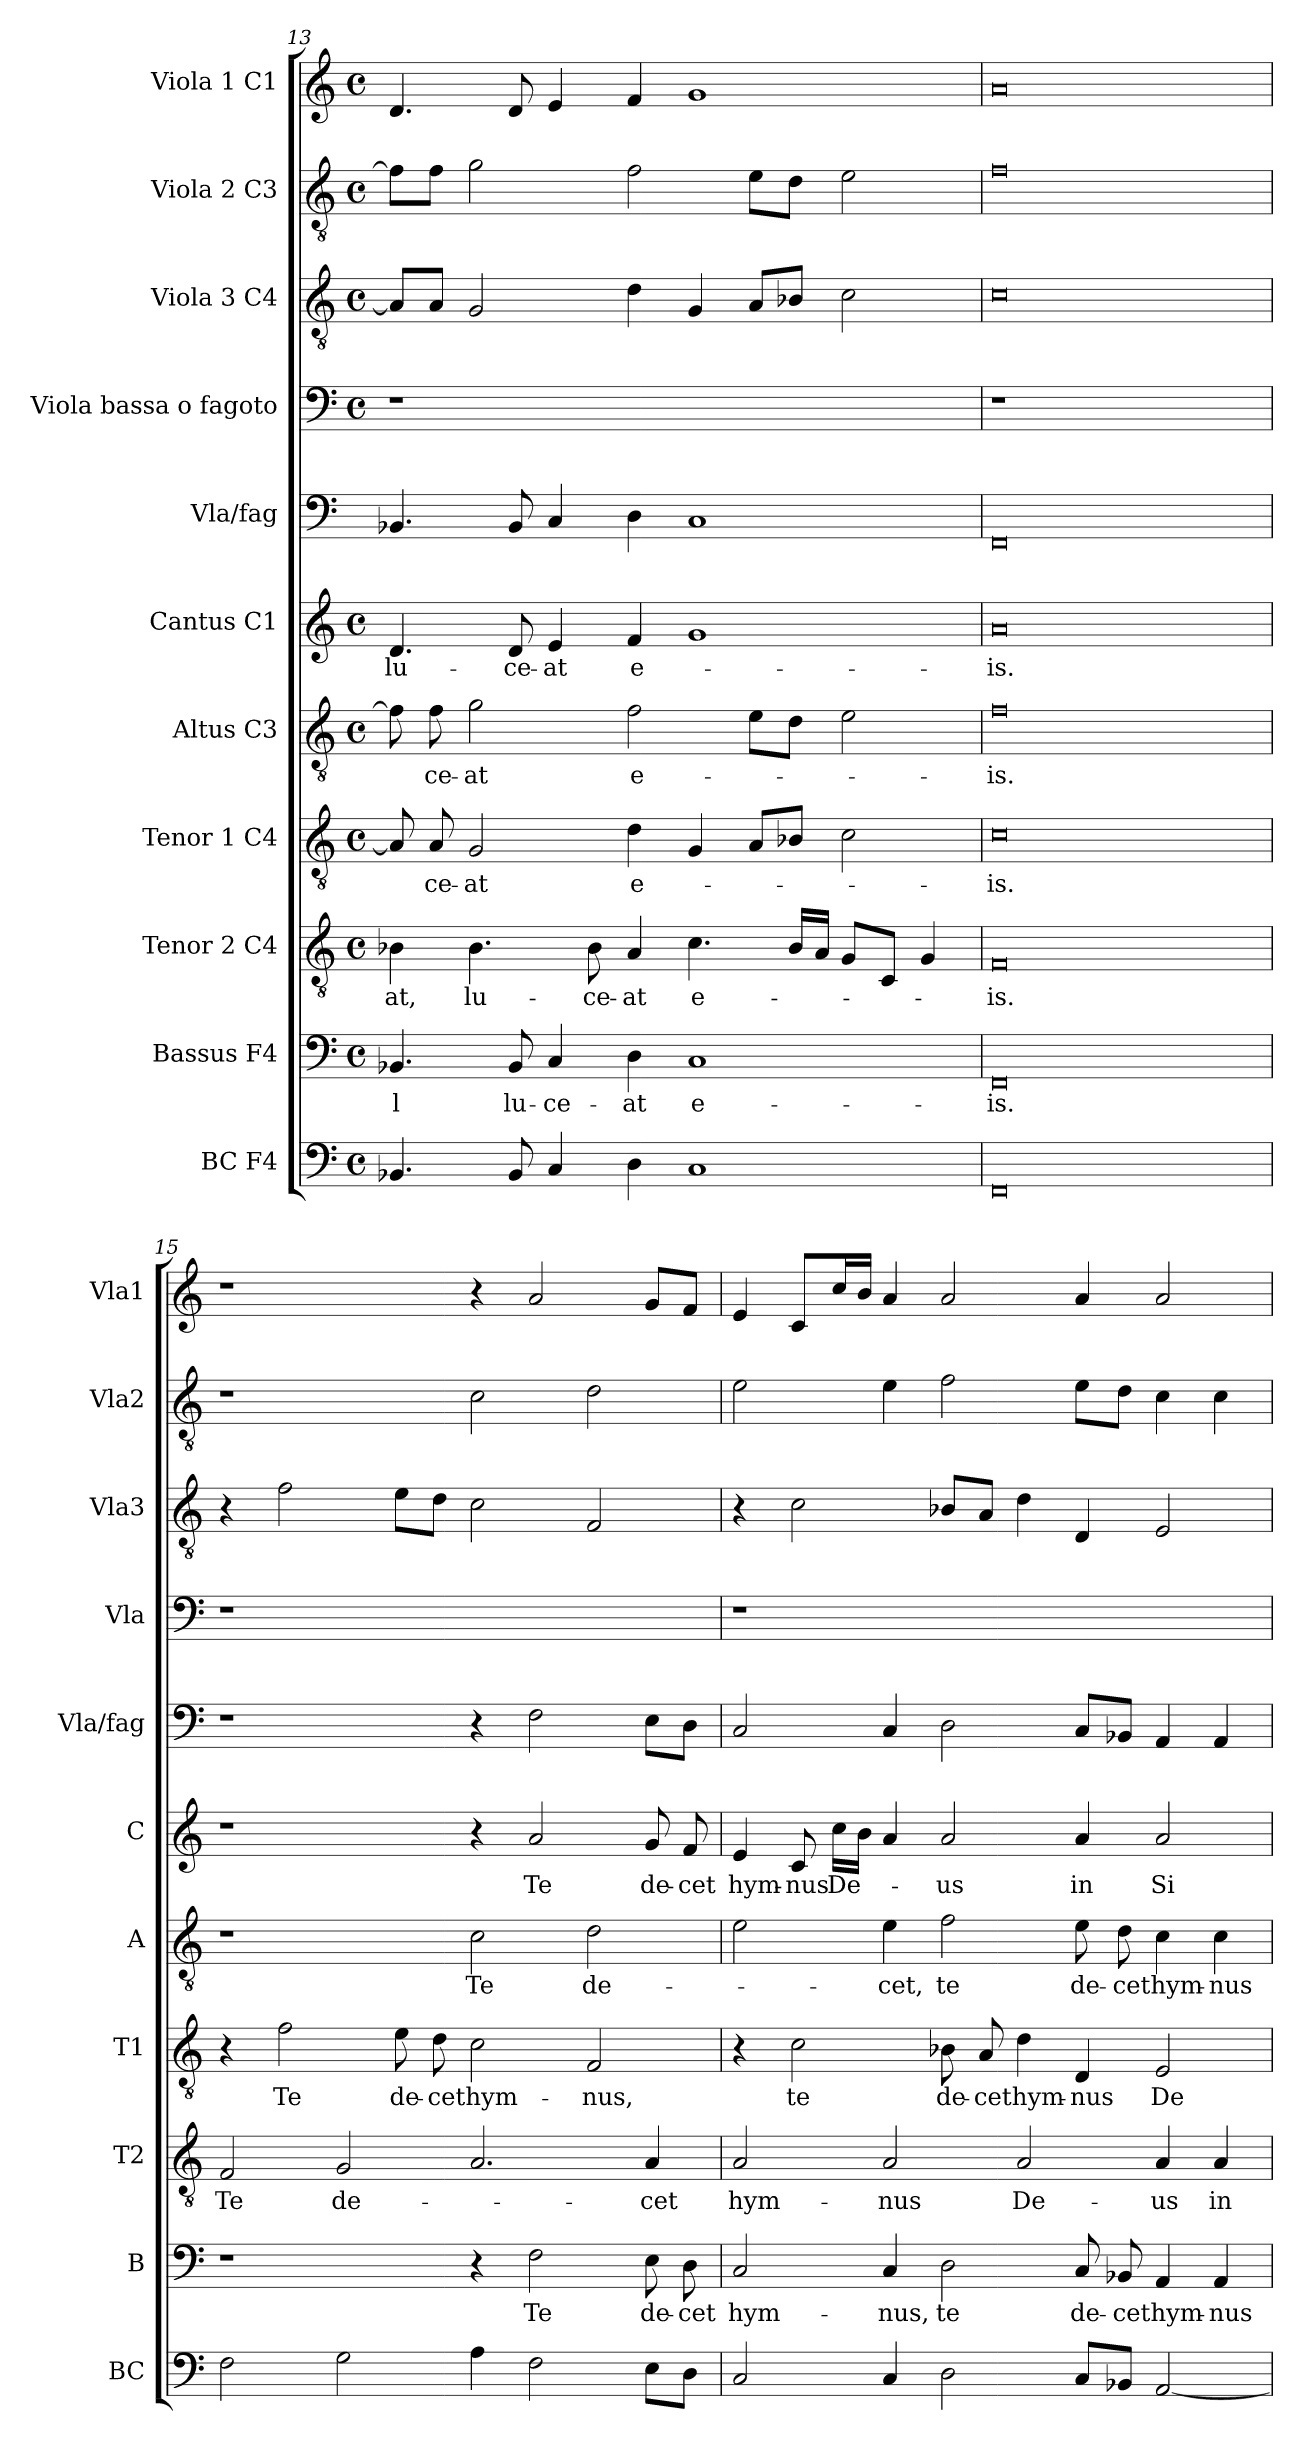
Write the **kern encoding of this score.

**kern	**kern	**text	**kern	**text	**kern	**text	**kern	**text	**kern	**text	**kern	**kern	**kern	**kern	**kern
*part11	*part10	*part10	*part9	*part9	*part8	*part8	*part7	*part7	*part6	*part6	*part5	*part4	*part3	*part2	*part1
*staff11	*staff10	*staff10	*staff9	*staff9	*staff8	*staff8	*staff7	*staff7	*staff6	*staff6	*staff5	*staff4	*staff3	*staff2	*staff1
*I"BC  F4	*I"Bassus  F4	*	*I"Tenor 2  C4	*	*I"Tenor 1  C4	*	*I"Altus  C3	*	*I"Cantus  C1	*	*I"Vla/fag	*I"Viola bassa  o fagoto	*I"Viola 3  C4	*I"Viola 2  C3	*I"Viola 1  C1
*I'BC	*I'B	*	*I'T2	*	*I'T1	*	*I'A	*	*I'C	*	*I'Vla/fag	*I'Vla	*I'Vla3	*I'Vla2	*I'Vla1
*clefF4	*clefF4	*	*clefGv2	*	*clefGv2	*	*clefGv2	*	*clefG2	*	*clefF4	*clefF4	*clefGv2	*clefGv2	*clefG2
*M4/4	*M4/4	*	*M4/4	*	*M4/4	*	*M4/4	*	*M4/4	*	*	*M4/4	*M4/4	*M4/4	*M4/4
*met(c)	*met(c)	*	*met(c)	*	*met(c)	*	*met(c)	*	*met(c)	*	*	*met(c)	*met(c)	*met(c)	*met(c)
=13	=13	=13	=13	=13	=13	=13	=13	=13	=13	=13	=13	=13	=13	=13	=13
!	!	!LO:LY:b:cj	!	!LO:LY:b:cj	!	!	!	!	!	!LO:LY:b:cj	!	!	!	!	!
4.BB-X/	4.BB-X/	l	4B-X\	-at,	8A/]	.	8f\]	.	4.d/	lu-	4.BB-X/	1r	8A/L]	8f\L]	4.d/
!	!	!	!	!	!	!LO:LY:b	!	!LO:LY:b	!	!	!	!	!	!	!
.	.	.	.	.	8A/	-ce-	8f\	-ce-	.	.	.	.	8A/J	8f\J	.
!	!	!	!	!LO:LY:b:cj	!	!LO:LY:b:rj	!	!LO:LY:b:rj	!	!	!	!	!	!	!
.	.	.	4.B-\	lu-	2G/	-at	2g\	-at	.	.	.	.	2G/	2g\	.
!	!	!LO:LY:b	!	!	!	!	!	!	!	!LO:LY:b	!	!	!	!	!
8BB-/	8BB-/	lu-	.	.	.	.	.	.	8d/	-ce-	8BB-/	.	.	.	8d/
!	!	!LO:LY:b:cj	!	!	!	!	!	!	!	!LO:LY:b:rj	!	!	!	!	!
4C/	4C/	-ce-	.	.	.	.	.	.	4e/	-at	4C/	.	.	.	4e/
!	!	!	!	!LO:LY:b:cj	!	!	!	!	!	!	!	!	!	!	!
.	.	.	8B-\	-ce-	.	.	.	.	.	.	.	.	.	.	.
!	!	!LO:LY:b:cj	!	!LO:LY:b:rj	!	!LO:LY:b:cj	!	!LO:LY:b:cj	!	!LO:LY:b:cj	!	!	!	!	!
4D\	4D\	-at	4A/	-at	4d\	e-	2f\	e-	4f/	e-	4D\	.	4d\	2f\	4f/
!	!	!LO:LY:b:rj	!	!LO:LY:b:cj	!	!	!	!	!	!	!	!	!	!	!
1C	1C	e-	4.c\	e-	4G/	.	.	.	1g	.	1C	1ryy	4G/	.	1g
.	.	.	.	.	8A/L	.	8e\L	.	.	.	.	.	8A/L	8e\L	.
.	.	.	16B-/L	.	8B-X/J	.	8d\J	.	.	.	.	.	8B-X/J	8d\J	.
.	.	.	16A/J	.	.	.	.	.	.	.	.	.	.	.	.
.	.	.	8G/L	.	2c\	.	2e\	.	.	.	.	.	2c\	2e\	.
.	.	.	8C/J	.	.	.	.	.	.	.	.	.	.	.	.
.	.	.	4G/	.	.	.	.	.	.	.	.	.	.	.	.
=14	=14	=14	=14	=14	=14	=14	=14	=14	=14	=14	=14	=14	=14	=14	=14
!	!	!LO:LY:b:rj	!	!LO:LY:b:rj	!	!LO:LY:b:rj	!	!LO:LY:b:rj	!	!LO:LY:b:rj	!	!	!	!	!
0FF	0FF	-is.	0F	-is.	0c	-is.	0f	-is.	0a	-is.	0FF	1r	0c	0f	0a
.	.	.	.	.	.	.	.	.	.	.	.	1ryy	.	.	.
!!LO:PB:g=z
=15	=15	=15	=15	=15	=15	=15	=15	=15	=15	=15	=15	=15	=15	=15	=15
!	!	!	!	!LO:LY:b:cj	!	!	!	!	!	!	!	!	!	!	!
2F\	1r	.	2F/	Te	4r	.	1r	.	1r	.	1r	1r	4r	1r	1r
!	!	!	!	!	!	!LO:LY:b:cj	!	!	!	!	!	!	!	!	!
.	.	.	.	.	2f\	Te	.	.	.	.	.	.	2f\	.	.
!	!	!	!	!LO:LY:b:cj	!	!	!	!	!	!	!	!	!	!	!
2G\	.	.	2G/	de-	.	.	.	.	.	.	.	.	.	.	.
!	!	!	!	!	!	!LO:LY:b	!	!	!	!	!	!	!	!	!
.	.	.	.	.	8e\	de-	.	.	.	.	.	.	8e\L	.	.
!	!	!	!	!	!	!LO:LY:b:cj	!	!	!	!	!	!	!	!	!
.	.	.	.	.	8d\	-cet	.	.	.	.	.	.	8d\J	.	.
!	!	!	!	!	!	!LO:LY:b:cj	!	!LO:LY:b:cj	!	!	!	!	!	!	!
4A\	4r	.	2.A/	.	2c\	hym-	2c\	Te	4r	.	4r	1ryy	2c\	2c\	4r
!	!	!LO:LY:b:cj	!	!	!	!	!	!	!	!LO:LY:b:cj	!	!	!	!	!
2F\	2F\	Te	.	.	.	.	.	.	2a/	Te	2F\	.	.	.	2a/
!	!	!	!	!	!	!LO:LY:b:cj	!	!LO:LY:b:cj	!	!	!	!	!	!	!
.	.	.	.	.	2F/	-nus,	2d\	de-	.	.	.	.	2F/	2d\	.
!	!	!LO:LY:b	!	!LO:LY:b:cj	!	!	!	!	!	!LO:LY:b	!	!	!	!	!
8E\L	8E\	de-	4A/	-cet	.	.	.	.	8g/	de-	8E\L	.	.	.	8g/L
!	!	!LO:LY:b:rj	!	!	!	!	!	!	!	!LO:LY:b:rj	!	!	!	!	!
8D\J	8D\	-cet	.	.	.	.	.	.	8f/	-cet	8D\J	.	.	.	8f/J
=16	=16	=16	=16	=16	=16	=16	=16	=16	=16	=16	=16	=16	=16	=16	=16
!	!	!LO:LY:b:cj	!	!LO:LY:b:cj	!	!	!	!	!	!LO:LY:b:cj	!	!	!	!	!
2C/	2C/	hym-	2A/	hym-	4r	.	2e\	.	4e/	hym-	2C/	1r	4r	2e\	4e/
!	!	!	!	!	!	!LO:LY:b:cj	!	!	!	!LO:LY:b:rj	!	!	!	!	!
.	.	.	.	.	2c\	te	.	.	8c/	-nus	.	.	2c\	.	8c/L
!	!	!	!	!	!	!	!	!	!	!LO:LY:b:cj	!	!	!	!	!
.	.	.	.	.	.	.	.	.	16cc\L	De-	.	.	.	.	16cc/
.	.	.	.	.	.	.	.	.	16b\J	.	.	.	.	.	16b/J
!	!	!LO:LY:b:cj	!	!LO:LY:b:cj	!	!	!	!LO:LY:b:cj	!	!	!	!	!	!	!
4C/	4C/	-nus,	2A/	-nus	.	.	4e\	-cet,	4a/	.	4C/	.	.	4e\	4a/
!	!	!LO:LY:b:cj	!	!	!	!LO:LY:b	!	!LO:LY:b:cj	!	!LO:LY:b:cj	!	!	!	!	!
2D\	2D\	te	.	.	8B-X\	de-	2f\	te	2a/	-us	2D\	.	8B-X/L	2f\	2a/
!	!	!	!	!	!	!LO:LY:b:cj	!	!	!	!	!	!	!	!	!
.	.	.	.	.	8A/	-cet	.	.	.	.	.	.	8A/J	.	.
!	!	!	!	!LO:LY:b:cj	!	!LO:LY:b:cj	!	!	!	!	!	!	!	!	!
.	.	.	2A/	De-	4d\	hym-	.	.	.	.	.	1ryy	4d\	.	.
!	!	!LO:LY:b:cj	!	!	!	!LO:LY:b:rj	!	!LO:LY:b:cj	!	!LO:LY:b:cj	!	!	!	!	!
8C/L	8C/	de-	.	.	4D/	-nus	8e\	de-	4a/	in	8C/L	.	4D/	8e\L	4a/
!	!	!LO:LY:b:cj	!	!	!	!	!	!LO:LY:b:cj	!	!	!	!	!	!	!
8BB-X/J	8BB-X/	-cet	.	.	.	.	8d\	-cet	.	.	8BB-X/J	.	.	8d\J	.
!	!	!LO:LY:b:cj	!	!LO:LY:b:cj	!	!LO:LY:b:cj	!	!LO:LY:b:cj	!	!LO:LY:b:cj	!	!	!	!	!
[<2AA/	4AA/	hym-	4A/	-us	2E/	De-	4c\	hym-	2a/	Si-	4AA/	.	2E/	4c\	2a/
!	!	!LO:LY:b:rj	!	!LO:LY:b:cj	!	!	!	!LO:LY:b:rj	!	!	!	!	!	!	!
.	4AA/	-nus	4A/	in	.	.	4c\	-nus	.	.	4AA/	.	.	4c\	.
=	=	=	=	=	=	=	=	=	=	=	=	=	=	=	=
*-	*-	*-	*-	*-	*-	*-	*-	*-	*-	*-	*-	*-	*-	*-	*-
